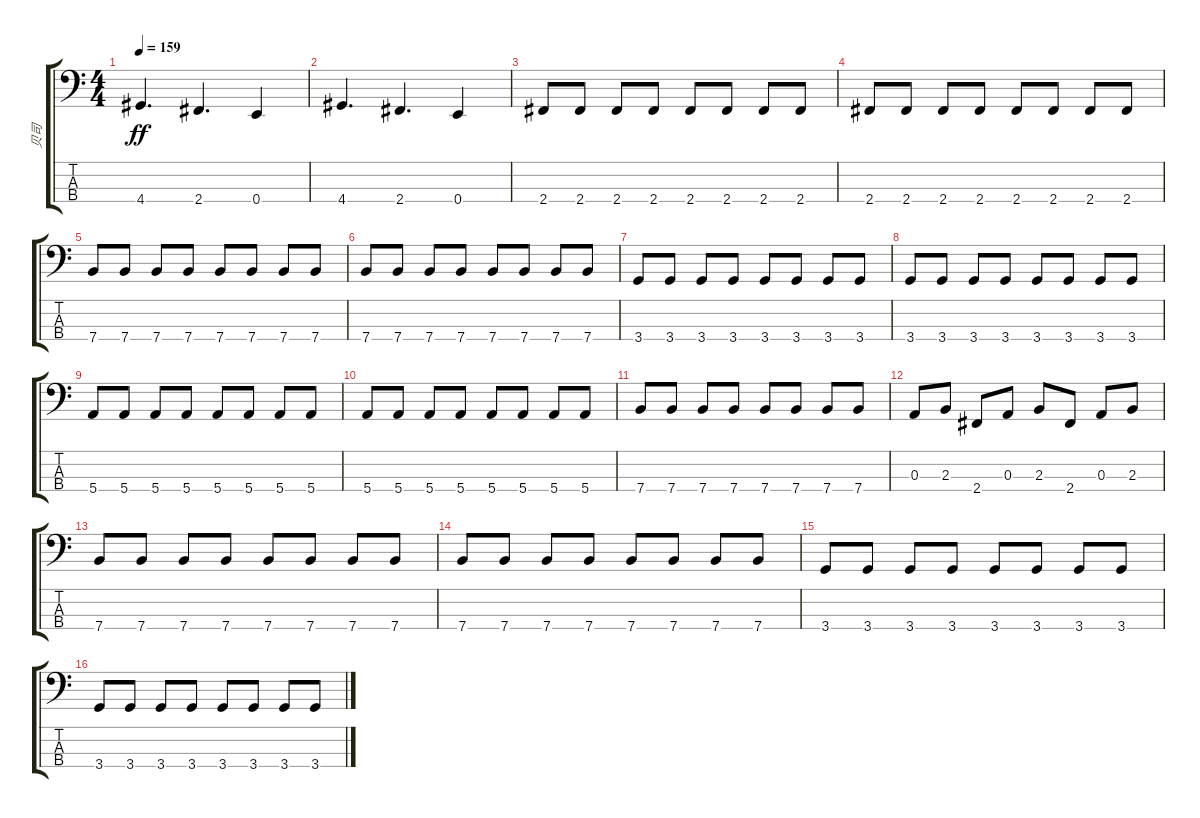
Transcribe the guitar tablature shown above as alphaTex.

\track ("贝司" "贝司") {instrument electricbassfinger}
\staff {score tabs}
\tuning (G2 D2 A1 E1) {hide}
\ts (4 4)
\tempo 159
\clef f4
\ks c
4.4.4{d dy ff} 2.4.4{d} 0.4.4 |
4.4.4{d} 2.4.4{d} 0.4.4 |
2.4.8 2.4.8 2.4.8 2.4.8 2.4.8 2.4.8 2.4.8 2.4.8 |
2.4.8 2.4.8 2.4.8 2.4.8 2.4.8 2.4.8 2.4.8 2.4.8 |
7.4.8 7.4.8 7.4.8 7.4.8 7.4.8 7.4.8 7.4.8 7.4.8 |
7.4.8 7.4.8 7.4.8 7.4.8 7.4.8 7.4.8 7.4.8 7.4.8 |
3.4.8 3.4.8 3.4.8 3.4.8 3.4.8 3.4.8 3.4.8 3.4.8 |
3.4.8 3.4.8 3.4.8 3.4.8 3.4.8 3.4.8 3.4.8 3.4.8 |
5.4.8 5.4.8 5.4.8 5.4.8 5.4.8 5.4.8 5.4.8 5.4.8 |
5.4.8 5.4.8 5.4.8 5.4.8 5.4.8 5.4.8 5.4.8 5.4.8 |
7.4.8 7.4.8 7.4.8 7.4.8 7.4.8 7.4.8 7.4.8 7.4.8 |
0.3.8 2.3.8 2.4.8 0.3.8 2.3.8 2.4.8 0.3.8 2.3.8 |
7.4.8 7.4.8 7.4.8 7.4.8 7.4.8 7.4.8 7.4.8 7.4.8 |
7.4.8 7.4.8 7.4.8 7.4.8 7.4.8 7.4.8 7.4.8 7.4.8 |
3.4.8 3.4.8 3.4.8 3.4.8 3.4.8 3.4.8 3.4.8 3.4.8 |
3.4.8 3.4.8 3.4.8 3.4.8 3.4.8 3.4.8 3.4.8 3.4.8
